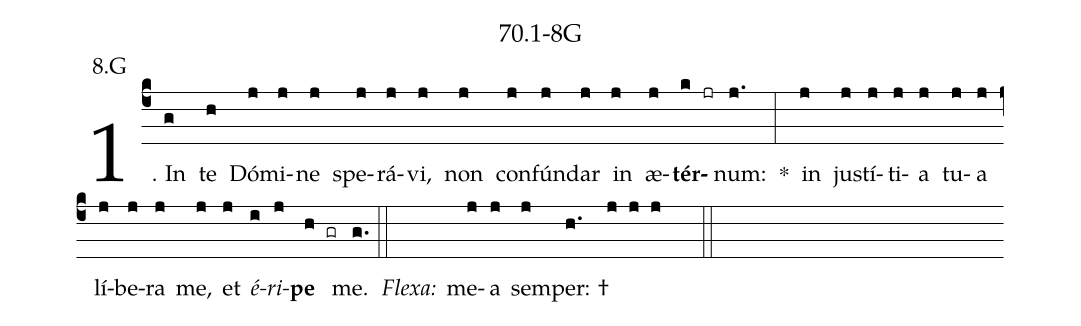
name: 70.1-8G;
annotation: 8.G;
%%
(c4)1. In(g) te(h) Dó(j)mi(j)ne(j) spe(j)rá(j)vi,(j) non(j) con(j)fún(j)dar(j) in(j) æ(j)<b>tér</b>(k jr)num:(j.) *(:) in(j) ju(j)stí(j)ti(j)a(j) tu(j)a(j) lí(j)be(j)ra(j) me,(j) et(j) <i>é</i>(i)<i>ri</i>(j)<b>pe</b>(h gr) me.(g.) (::)
<i>Flexa:</i>(////)  me(j)a(j) sem(j)per: †(h.//// j j j  ::)
